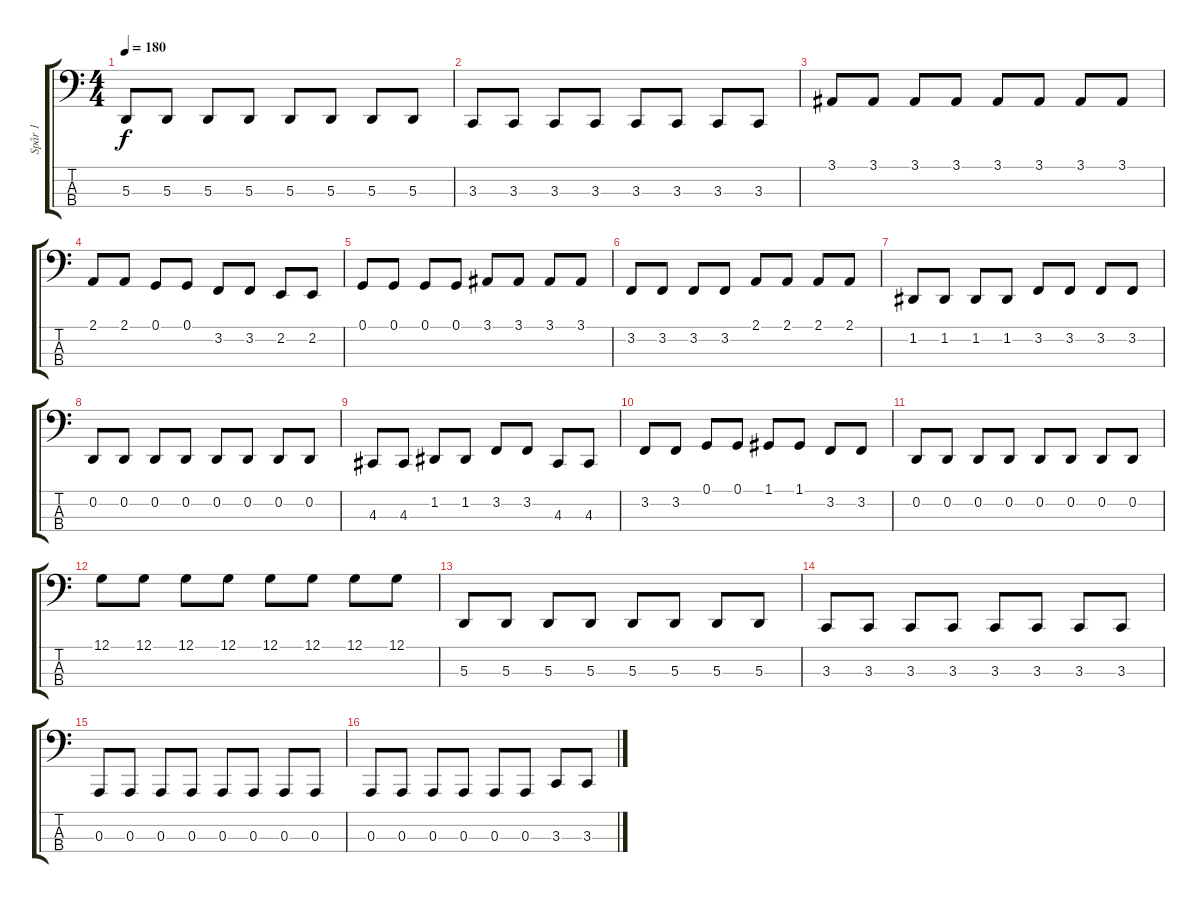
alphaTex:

\track ("Spår 1" "Spår 1") {instrument acousticgrandpiano}
\staff {score tabs}
\tuning (G2 D2 A1 E1) {hide}
\ts (4 4)
\tempo 180
\clef f4
\ks c
5.3.8{dy f} 5.3.8 5.3.8 5.3.8 5.3.8 5.3.8 5.3.8 5.3.8 |
3.3.8 3.3.8 3.3.8 3.3.8 3.3.8 3.3.8 3.3.8 3.3.8 |
3.1.8 3.1.8 3.1.8 3.1.8 3.1.8 3.1.8 3.1.8 3.1.8 |
2.1.8 2.1.8 0.1.8 0.1.8 3.2.8 3.2.8 2.2.8 2.2.8 |
0.1.8 0.1.8 0.1.8 0.1.8 3.1.8 3.1.8 3.1.8 3.1.8 |
3.2.8 3.2.8 3.2.8 3.2.8 2.1.8 2.1.8 2.1.8 2.1.8 |
1.2.8 1.2.8 1.2.8 1.2.8 3.2.8 3.2.8 3.2.8 3.2.8 |
0.2.8 0.2.8 0.2.8 0.2.8 0.2.8 0.2.8 0.2.8 0.2.8 |
4.3.8 4.3.8 1.2.8 1.2.8 3.2.8 3.2.8 4.3.8 4.3.8 |
3.2.8 3.2.8 0.1.8 0.1.8 1.1.8 1.1.8 3.2.8 3.2.8 |
0.2.8 0.2.8 0.2.8 0.2.8 0.2.8 0.2.8 0.2.8 0.2.8 |
12.1.8{volume 9} 12.1.8 12.1.8 12.1.8 12.1.8 12.1.8 12.1.8 12.1.8 |
5.3.8{volume 13} 5.3.8 5.3.8 5.3.8 5.3.8 5.3.8 5.3.8 5.3.8 |
3.3.8 3.3.8 3.3.8 3.3.8 3.3.8 3.3.8 3.3.8 3.3.8 |
0.3.8 0.3.8 0.3.8 0.3.8 0.3.8 0.3.8 0.3.8 0.3.8 |
0.3.8 0.3.8 0.3.8 0.3.8 0.3.8 0.3.8 3.3.8 3.3.8
